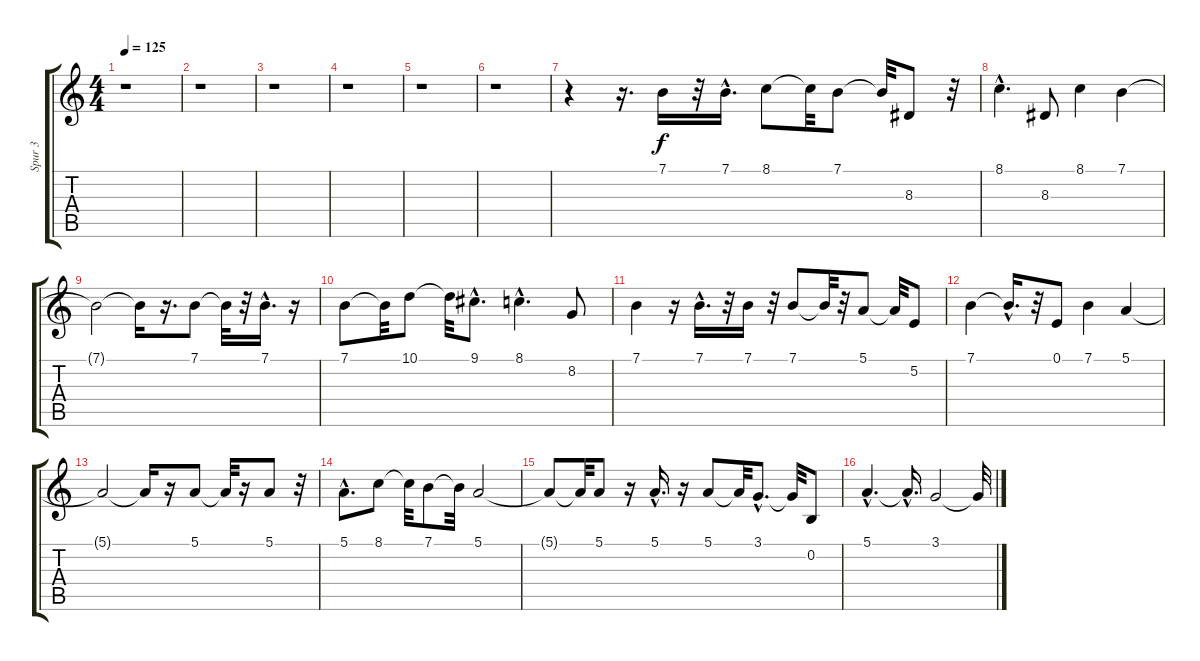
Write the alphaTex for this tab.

\track ("Spur 3" "Spur 3") {instrument stringensemble1}
\staff {score tabs}
\tuning (E4 B3 G3 D3 A2 E2) {hide}
\ts (4 4)
\tempo 125
\clef g2
\ks c
r.1{dy f} |
r.1 |
r.1 |
r.1 |
r.1 |
r.1 |
r.4 r.16{d} 7.1.16{volume 8 balance 3 instrument stringensemble1} r.32 7.1{hac}.16{d} 8.1.8 8.1{t}.32 7.1.8 7.1{t}.32 8.3.8 r.32 |
8.1{hac}.4{d} 8.3.8 8.1.4 7.1.4 |
7.1{t}.2 7.1{t}.16 r.16{d} 7.1.8 7.1{t}.32 r.32 7.1{hac}.16{d} r.16 |
7.1.8 7.1{t}.32 10.1.8 10.1{t}.32 9.1{hac}.8{d} 8.1{hac}.4{d} 8.2.8 |
7.1.4 r.16 7.1{hac}.16{d} r.32 7.1.16 r.32 7.1.8 7.1{t}.32 r.32 5.1.8 5.1{t}.32 5.2.8 |
7.1.4 7.1{hac t}.16{d} r.32 0.1.8 7.1.4 5.1.4 |
5.1{t}.2 5.1{t}.16 r.16 5.1.8 5.1{t}.32 r.16 5.1.8 r.32 |
5.1{hac}.8{d} 8.1.8 8.1{t}.32 7.1.8 7.1{t}.32 5.1.2 |
5.1{t}.8 5.1{t}.32 5.1.8 r.16 5.1{hac}.16{d} r.16 5.1.8 5.1{t}.32 3.1{hac}.8{d} 3.1{t}.32 0.2.8 |
5.1{hac}.4{d} 5.1{hac t}.16{d} 3.1.2 3.1{t}.32
